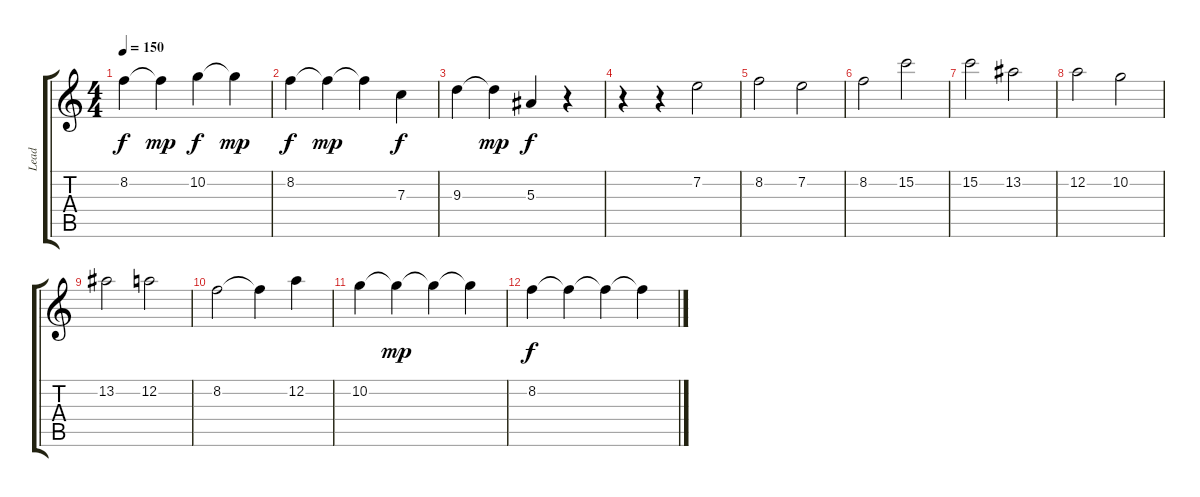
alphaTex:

\track ("Lead" "Lead") {instrument distortionguitar}
\staff {score tabs}
\tuning (D4 A3 F3 C3 G2 C2) {hide}
\ts (4 4)
\tempo 150
\clef g2
\ks c
8.2.4{dy f} 8.2{t}.4{dy mp} 10.2.4{dy f} 10.2{t}.4{dy mp} |
8.2.4{dy f} 8.2{t}.4{dy mp} 8.2{t}.4 7.3.4{dy f} |
9.3.4 9.3{t}.4{dy mp} 5.3.4{dy f} r.4 |
r.4 r.4 7.2.2 |
8.2.2 7.2.2 |
8.2.2 15.2.2 |
15.2.2 13.2.2 |
12.2.2 10.2.2 |
13.2.2 12.2.2 |
8.2.2 8.2{t}.4 12.2.4 |
10.2.4 10.2{t}.4{dy mp} 10.2{t}.4 10.2{t}.4 |
8.2.4{dy f} 8.2{t}.4 8.2{t}.4 8.2{t}.4
